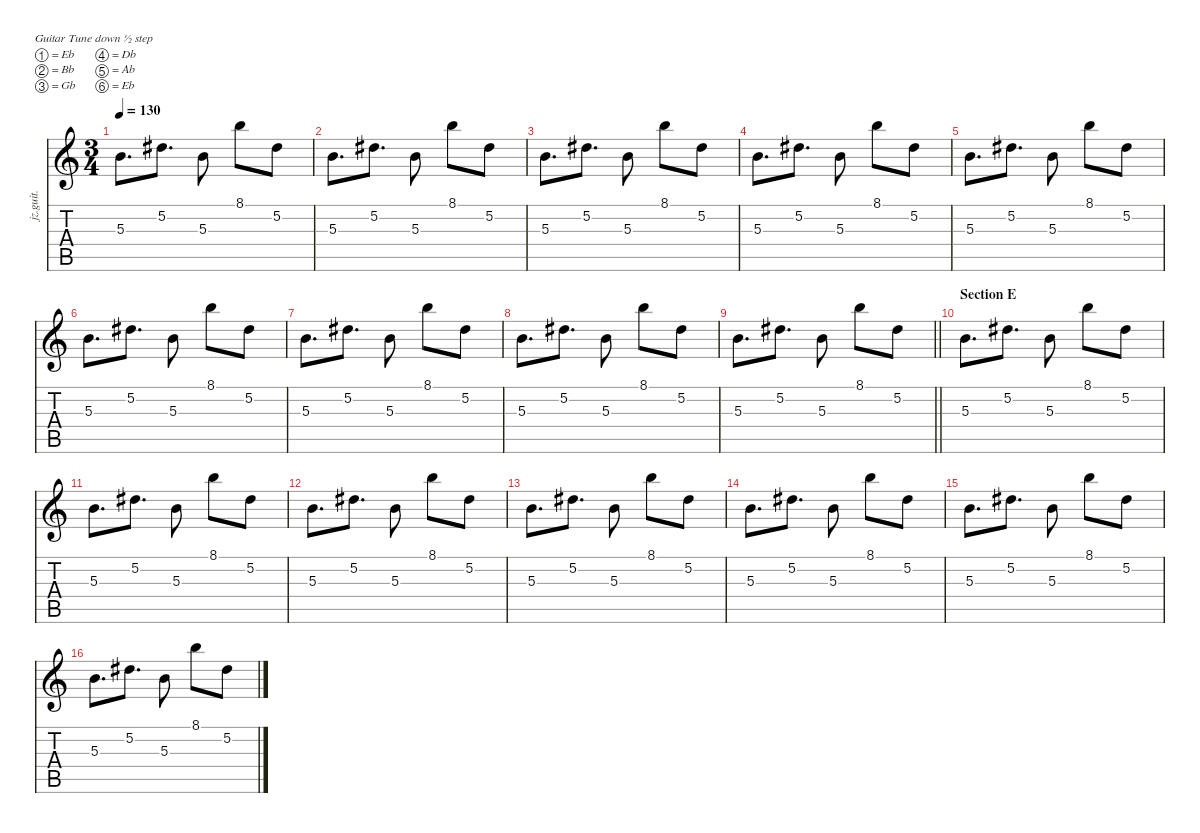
\defaultSystemsLayout 4
\hideDynamics
\bracketExtendMode nobrackets
\otherSystemsTrackNameOrientation horizontal
\track ("Jazz Guitar" "jz.guit.") {instrument electricguitarjazz}
\staff {score tabs}
\tuning (Eb4 Bb3 Gb3 Db3 Ab2 Eb2)
\ts (3 4)
\tempo 130
\clef g2
\ks c
5.3.8{d dy f beam Down} 5.2{acc #}.8{d beam Down} 5.3.8{beam Down} 8.1.8{beam Down} 5.2{acc #}.8{beam Down} |
5.3.8{d beam Down} 5.2{acc #}.8{d beam Down} 5.3.8{beam Down} 8.1.8{beam Down} 5.2{acc #}.8{beam Down} |
5.3.8{d beam Down} 5.2{acc #}.8{d beam Down} 5.3.8{beam Down} 8.1.8{beam Down} 5.2{acc #}.8{beam Down} |
5.3.8{d beam Down} 5.2{acc #}.8{d beam Down} 5.3.8{beam Down} 8.1.8{beam Down} 5.2{acc #}.8{beam Down} |
5.3.8{d beam Down} 5.2{acc #}.8{d beam Down} 5.3.8{beam Down} 8.1.8{beam Down} 5.2{acc #}.8{beam Down} |
5.3.8{d beam Down} 5.2{acc #}.8{d beam Down} 5.3.8{beam Down} 8.1.8{beam Down} 5.2{acc #}.8{beam Down} |
5.3.8{d beam Down} 5.2{acc #}.8{d beam Down} 5.3.8{beam Down} 8.1.8{beam Down} 5.2{acc #}.8{beam Down} |
5.3.8{d beam Down} 5.2{acc #}.8{d beam Down} 5.3.8{beam Down} 8.1.8{beam Down} 5.2{acc #}.8{beam Down} |
\barLineRight lightlight
5.3.8{d beam Down} 5.2{acc #}.8{d beam Down} 5.3.8{beam Down} 8.1.8{beam Down} 5.2{acc #}.8{beam Down} |
\section ("" "Section E")
5.3.8{d beam Down} 5.2{acc #}.8{d beam Down} 5.3.8{beam Down} 8.1.8{beam Down} 5.2{acc #}.8{beam Down} |
5.3.8{d beam Down} 5.2{acc #}.8{d beam Down} 5.3.8{beam Down} 8.1.8{beam Down} 5.2{acc #}.8{beam Down} |
5.3.8{d beam Down} 5.2{acc #}.8{d beam Down} 5.3.8{beam Down} 8.1.8{beam Down} 5.2{acc #}.8{beam Down} |
5.3.8{d beam Down} 5.2{acc #}.8{d beam Down} 5.3.8{beam Down} 8.1.8{beam Down} 5.2{acc #}.8{beam Down} |
5.3.8{d beam Down} 5.2{acc #}.8{d beam Down} 5.3.8{beam Down} 8.1.8{beam Down} 5.2{acc #}.8{beam Down} |
5.3.8{d beam Down} 5.2{acc #}.8{d beam Down} 5.3.8{beam Down} 8.1.8{beam Down} 5.2{acc #}.8{beam Down} |
5.3.8{d beam Down} 5.2{acc #}.8{d beam Down} 5.3.8{beam Down} 8.1.8{beam Down} 5.2{acc #}.8{beam Down}
